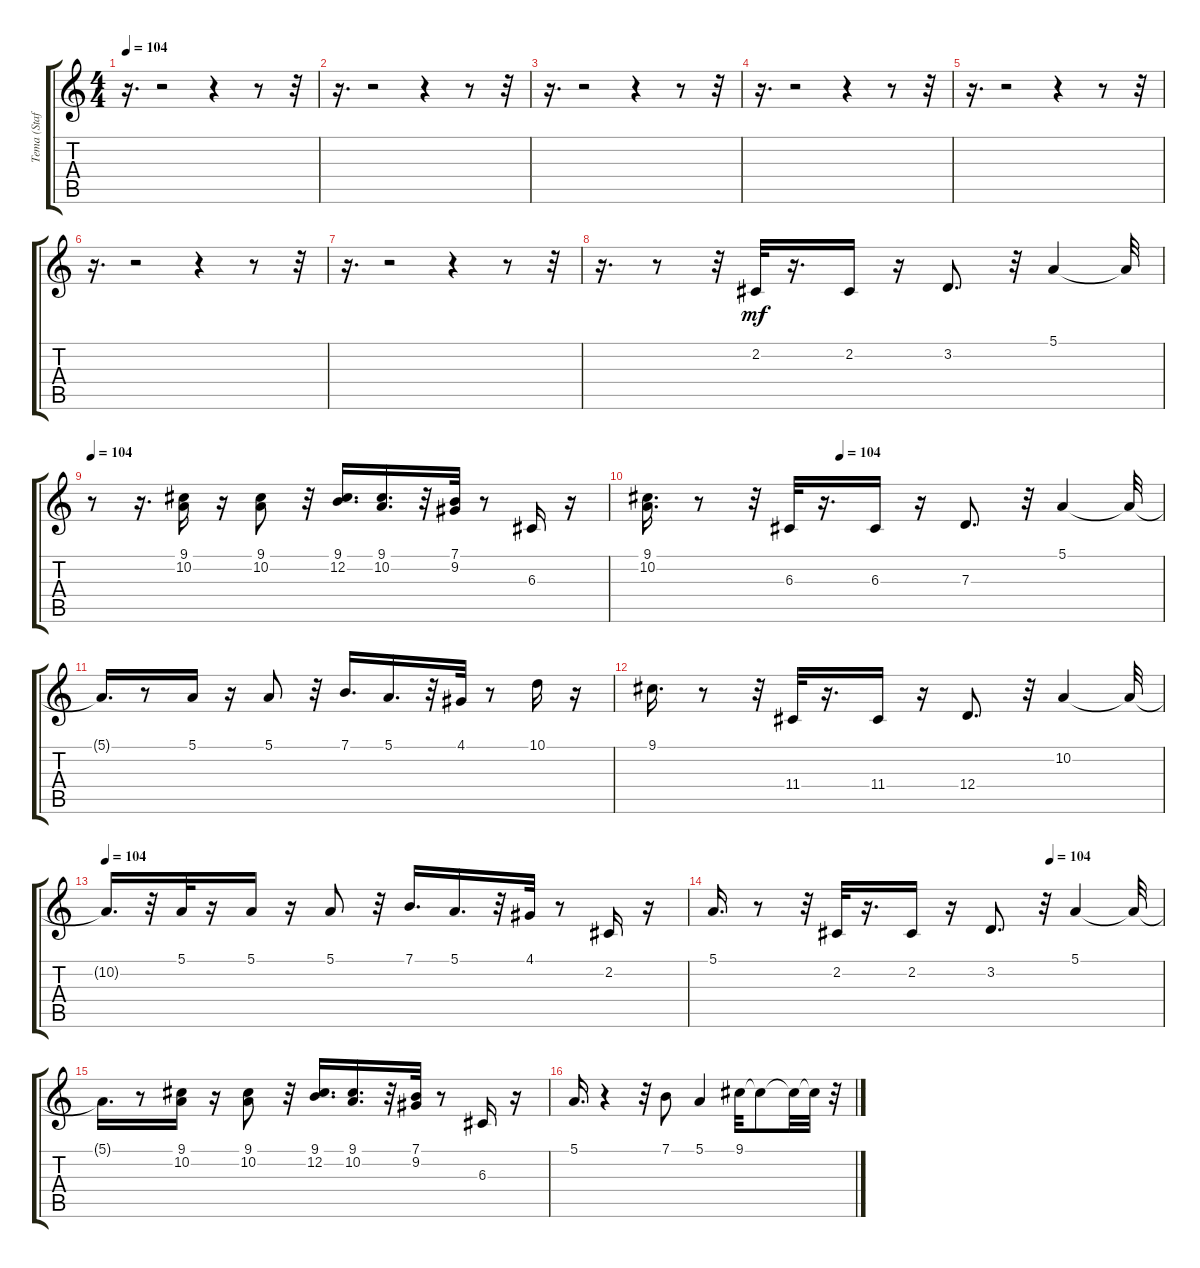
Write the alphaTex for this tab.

\track ("Tema (Staff 1)" "Tema (Staf") {instrument acousticgrandpiano}
\staff {score tabs}
\tuning (E4 B3 G3 D3 A2 E2) {hide}
\ts (4 4)
\tempo 104
\clef g2
\ks c
r.16{d dy mf} r.2 r.4 r.8 r.32 |
r.16{d} r.2 r.4 r.8 r.32 |
r.16{d} r.2 r.4 r.8 r.32 |
r.16{d} r.2 r.4 r.8 r.32 |
r.16{d} r.2 r.4 r.8 r.32 |
r.16{d} r.2 r.4 r.8 r.32 |
r.16{d} r.2 r.4 r.8 r.32 |
r.16{d} r.8 r.32 2.2.32 r.16{d} 2.2.16 r.16 3.2.8{d} r.32 5.1.4 5.1{t}.32 |
\tempo 104
r.8 r.16{d} (9.1 10.2).16 r.16 (9.1 10.2).8 r.32 (9.1 12.2).16{d} (9.1 10.2).16{d} r.32 (7.1 9.2).32 r.8 6.3.16 r.16 |
\tempo (104 0.375)
(9.1 10.2).16{d} r.8 r.32 6.3.32 r.16{d} 6.3.16 r.16 7.3.8{d} r.32 5.1.4 5.1{t}.32 |
5.1{t}.16{d} r.8 5.1.16 r.16 5.1.8 r.32 7.1.16{d} 5.1.16{d} r.32 4.1.32 r.8 10.1.16 r.16 |
9.1.16{d} r.8 r.32 11.4.32 r.16{d} 11.4.16 r.16 12.4.8{d} r.32 10.2.4 10.2{t}.32 |
\tempo 104
10.2{t}.16{d} r.32 5.1.32 r.16 5.1.16 r.16 5.1.8 r.32 7.1.16{d} 5.1.16{d} r.32 4.1.32 r.8 2.2.16 r.16 |
\tempo (104 0.75)
5.1.16{d} r.8 r.32 2.2.32 r.16{d} 2.2.16 r.16 3.2.8{d} r.32 5.1.4 5.1{t}.32 |
5.1{t}.16{d} r.8 (9.1 10.2).16 r.16 (9.1 10.2).8 r.32 (9.1 12.2).16{d} (9.1 10.2).16{d} r.32 (7.1 9.2).32 r.8 6.3.16 r.16 |
5.1.16{d} r.4 r.32 7.1.8 5.1.4 9.1.32 9.1{t}.8 9.1{t}.32 9.1{t}.32 r.32
